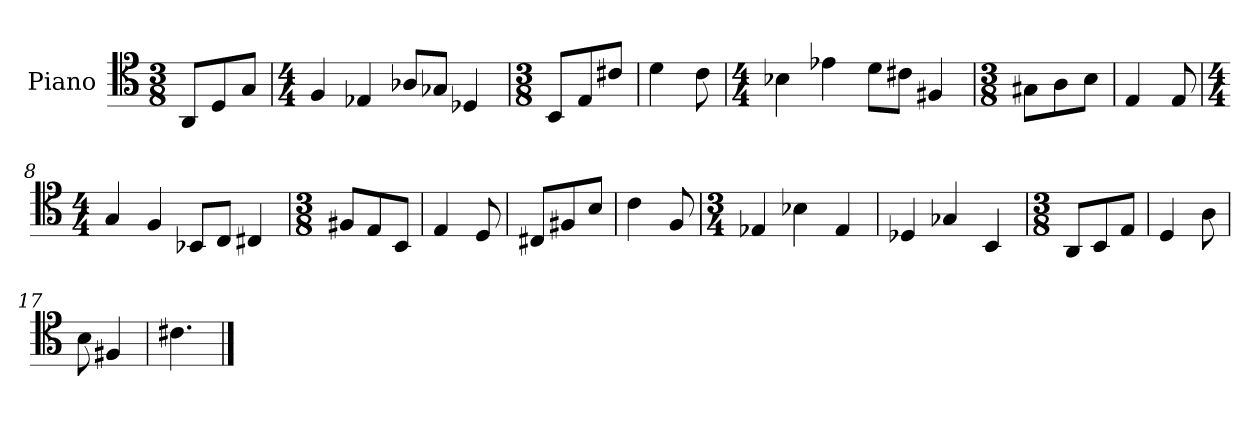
**kern
*part1
*staff1
*I"Piano
*I'Pno
*clefC4
*k[]
*C:
*M3/8
=1
8AA/L
8D/
8G/J
=2
*M4/4
4F/
4E-X/
8A-X/L
8G-X/J
4D-X/
=3
*M3/8
8BB/L
8E/
8c#X/J
=4
4d\
8c\
=5
*M4/4
4B-X\
4e-X\
8d\L
8c#X\J
4F#X/
=6
*M3/8
8G#X\L
8A\
8B\J
=7
4E/
8E/
=8
*M4/4
4G/
4F/
8BB-X/L
8C/J
4C#X/
=9
*M3/8
8F#X/L
8E/
8BB/J
=10
4E/
8D/
=11
8C#X/L
8F#X/
8B/J
=12
4c\
8F/
=13
*M3/4
4E-X/
4B-X\
4E-/
=14
4D-X/
4G-X/
4BB/
=15
*M3/8
8AA/L
8BB/
8E/J
=16
4D/
8A\
=17
8B\
4F#X/
=18
4.c#X\
==
*-
